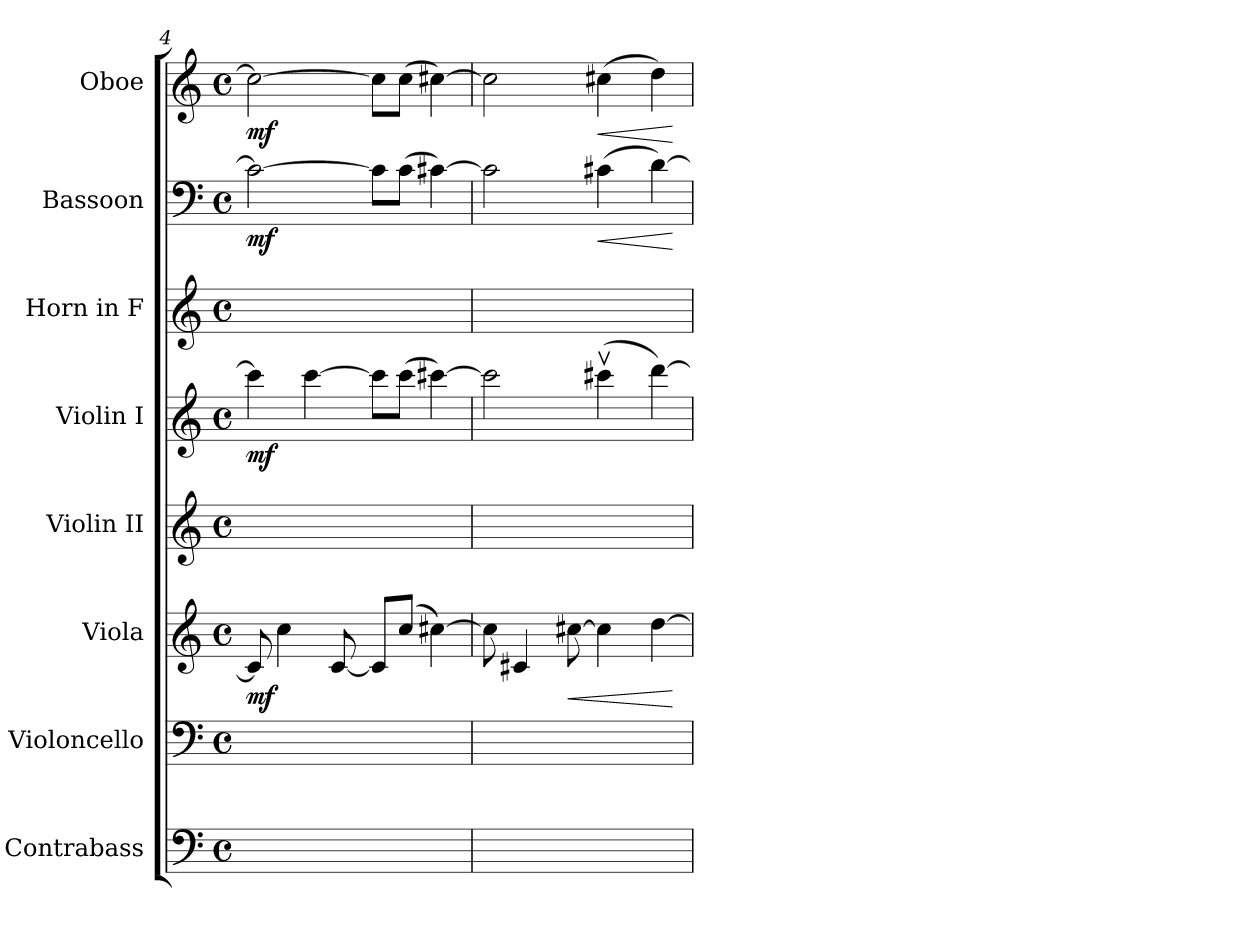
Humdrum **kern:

**kern	**kern	**kern	**dynam	**kern	**kern	**dynam	**kern	**kern	**dynam	**kern	**dynam
*part8	*part7	*part6	*part6	*part5	*part4	*part4	*part3	*part2	*part2	*part1	*part1
*staff8	*staff7	*staff6	*staff6	*staff5	*staff4	*staff4	*staff3	*staff2	*staff2	*staff1	*staff1
*I"Contrabass	*I"Violoncello	*I"Viola	*	*I"Violin II	*I"Violin I	*	*I"Horn in F	*I"Bassoon	*	*I"Oboe	*
*I'Cb.	*I'Vc.	*I'Vla.	*	*I'Vln. II	*I'Vln. I	*	*I'Hn.	*I'Bsn.	*	*I'Ob.	*
*clefF4	*clefF4	*clefG2	*	*clefG2	*clefG2	*	*clefG2	*clefF4	*	*clefG2	*
*ITrd7c12	*	*	*	*	*	*	*ITrd4c7	*	*	*	*
*k[]	*k[]	*k[]	*	*k[]	*k[]	*	*k[b-]	*k[]	*	*k[]	*
*C:	*C:	*C:	*	*C:	*C:	*	*F:	*C:	*	*C:	*
*M4/4	*M4/4	*M4/4	*	*M4/4	*M4/4	*	*M4/4	*M4/4	*	*M4/4	*
*met(c)	*met(c)	*met(c)	*	*met(c)	*met(c)	*	*met(c)	*met(c)	*	*met(c)	*
=4	=4	=4	=4	=4	=4	=4	=4	=4	=4	=4	=4
4ryy	4ryy	8c]	mf	4ryy	4ccc]	mf	4ryy	2c_	mf	2cc_	mf
.	.	4cc	.	.	.	.	.	.	.	.	.
8ryy	8ryy	.	.	8ryy	[4ccc	.	8ryy	.	.	.	.
8ryy	8ryy	[8c	.	8ryy	.	.	8ryy	.	.	.	.
8ryy	8ryy	8cL]	.	8ryy	8cccL]	.	8ryy	8cL]	.	8ccL]	.
8ryy	8ryy	(8ccJ	.	8ryy	(8cccJ	.	8ryy	(8cJ	.	(8ccJ	.
4ryy	4ryy	[4cc#X)	.	4ryy	[4ccc#X)	.	4ryy	[4c#X)	.	[4cc#X)	.
=5	=5	=5	=5	=5	=5	=5	=5	=5	=5	=5	=5
4ryy	4ryy	8cc#]	.	4ryy	2ccc#]	.	4ryy	2c#]	.	2cc#]	.
.	.	4c#X	.	.	.	.	.	.	.	.	.
8ryy	8ryy	.	.	8ryy	.	.	8ryy	.	.	.	.
!	!	!	!LO:HP:b	!	!	!	!	!	!	!	!
8ryy	8ryy	[8cc#X	<	8ryy	.	.	8ryy	.	.	.	.
!	!	!	!	!	!	!	!	!	!LO:HP:b	!	!LO:HP:b
8ryy	8ryy	4cc#]	.	8ryy	(4ccc#Xv	.	8ryy	(4c#X	<	(4cc#X	<
8ryy	8ryy	.	.	8ryy	.	.	8ryy	.	.	.	.
4ryy	4ryy	[4dd	.	4ryy	[4ddd)	.	4ryy	[4d)	.	4dd)	.
.	.	.	[	.	.	.	.	.	[	.	[
=	=	=	=	=	=	=	=	=	=	=	=
*-	*-	*-	*-	*-	*-	*-	*-	*-	*-	*-	*-
